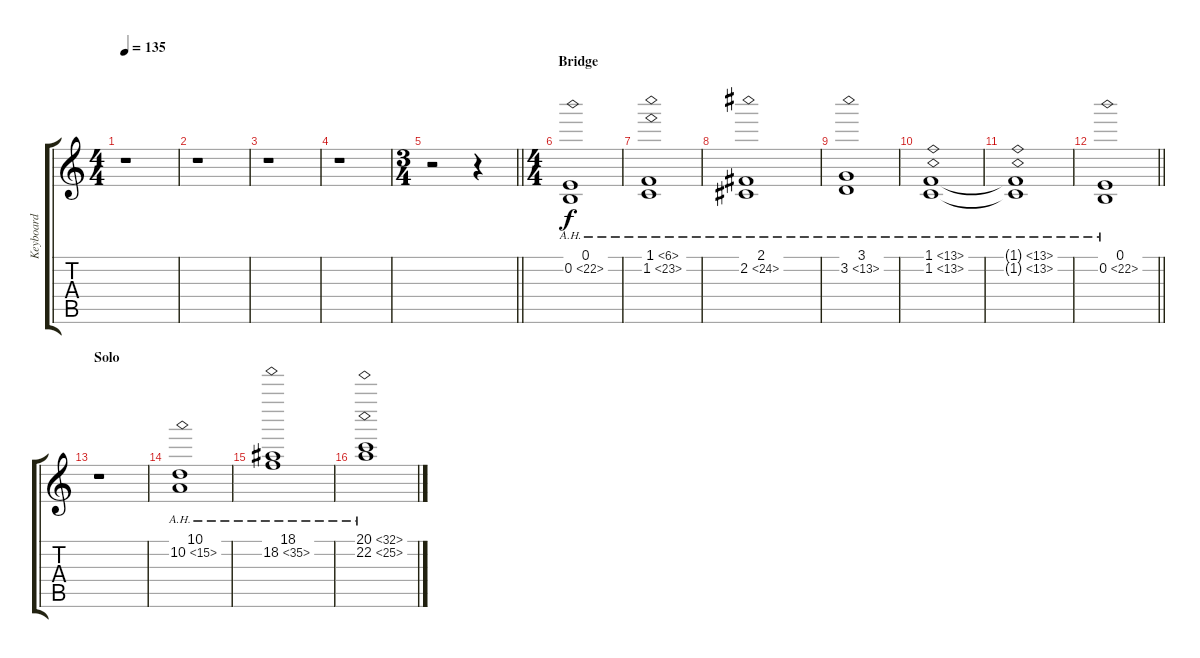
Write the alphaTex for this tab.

\track ("Keyboard" "Keyboard") {instrument synthstrings1}
\staff {score tabs}
\tuning (E4 B3 G3 D3 A2 D2) {hide}
\ts (4 4)
\tempo 135
\clef g2
\ks c
r.1{dy f} |
r.1 |
r.1 |
r.1 |
\ts (3 4)
\barLineRight lightlight
r.2 r.4 |
\ts (4 4)
\section ("" "Bridge")
(0.1 0.2{ah 22}).1 |
(1.1{ah 5} 1.2{ah 22}).1 |
(2.1 2.2{ah 22}).1 |
(3.1 3.2{ah 10}).1 |
(1.1{ah 12} 1.2{ah 12}).1 |
(1.1{ah 12 t} 1.2{ah 12 t}).1 |
\barLineRight lightlight
(0.1 0.2{ah 22}).1 |
\section ("" "Solo")
r.1 |
(10.1 10.2{ah 5}).1{volume 9 instrument synthstrings1} |
(18.1 18.2{ah 17}).1 |
(20.1{ah 12} 22.2{ah 3}).1
